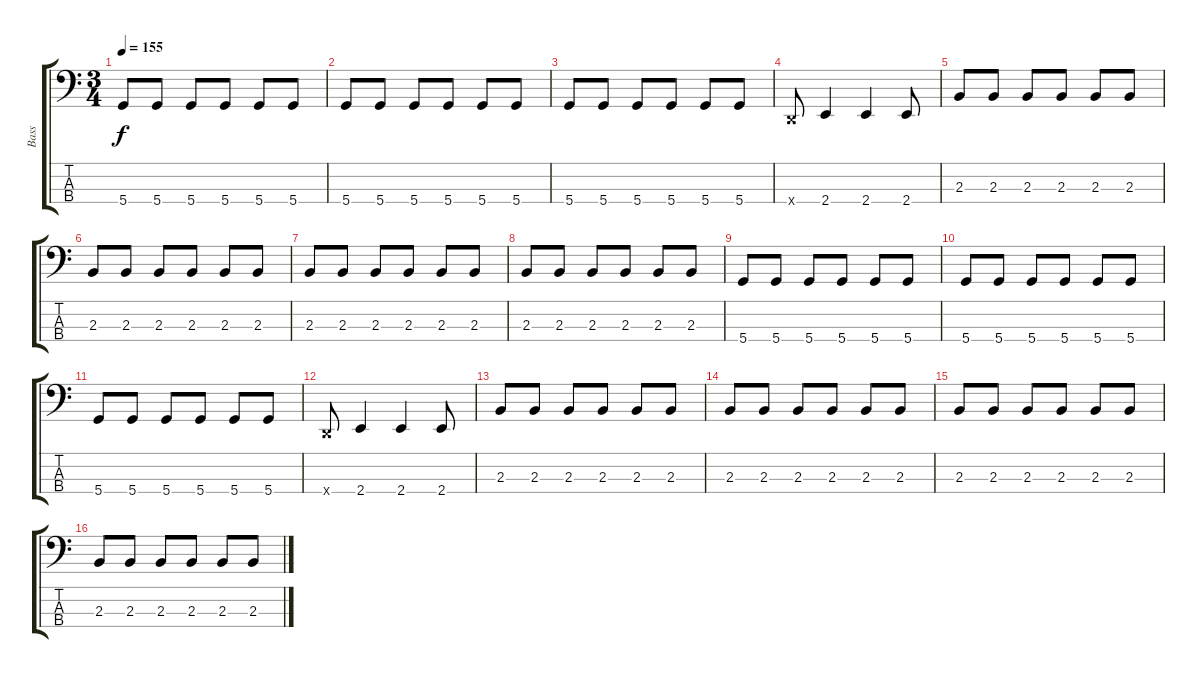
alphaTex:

\track ("Bass" "Bass") {instrument electricbassfinger}
\staff {score tabs}
\tuning (G2 D2 A1 D1) {hide}
\ts (3 4)
\tempo 155
\clef f4
\ks c
5.4.8{dy f} 5.4.8 5.4.8 5.4.8 5.4.8 5.4.8 |
5.4.8 5.4.8 5.4.8 5.4.8 5.4.8 5.4.8 |
5.4.8 5.4.8 5.4.8 5.4.8 5.4.8 5.4.8 |
0.4{x}.8 2.4.4 2.4.4 2.4.8 |
2.3.8 2.3.8 2.3.8 2.3.8 2.3.8 2.3.8 |
2.3.8 2.3.8 2.3.8 2.3.8 2.3.8 2.3.8 |
2.3.8 2.3.8 2.3.8 2.3.8 2.3.8 2.3.8 |
2.3.8 2.3.8 2.3.8 2.3.8 2.3.8 2.3.8 |
5.4.8 5.4.8 5.4.8 5.4.8 5.4.8 5.4.8 |
5.4.8 5.4.8 5.4.8 5.4.8 5.4.8 5.4.8 |
5.4.8 5.4.8 5.4.8 5.4.8 5.4.8 5.4.8 |
0.4{x}.8 2.4.4 2.4.4 2.4.8 |
2.3.8 2.3.8 2.3.8 2.3.8 2.3.8 2.3.8 |
2.3.8 2.3.8 2.3.8 2.3.8 2.3.8 2.3.8 |
2.3.8 2.3.8 2.3.8 2.3.8 2.3.8 2.3.8 |
2.3.8 2.3.8 2.3.8 2.3.8 2.3.8 2.3.8
